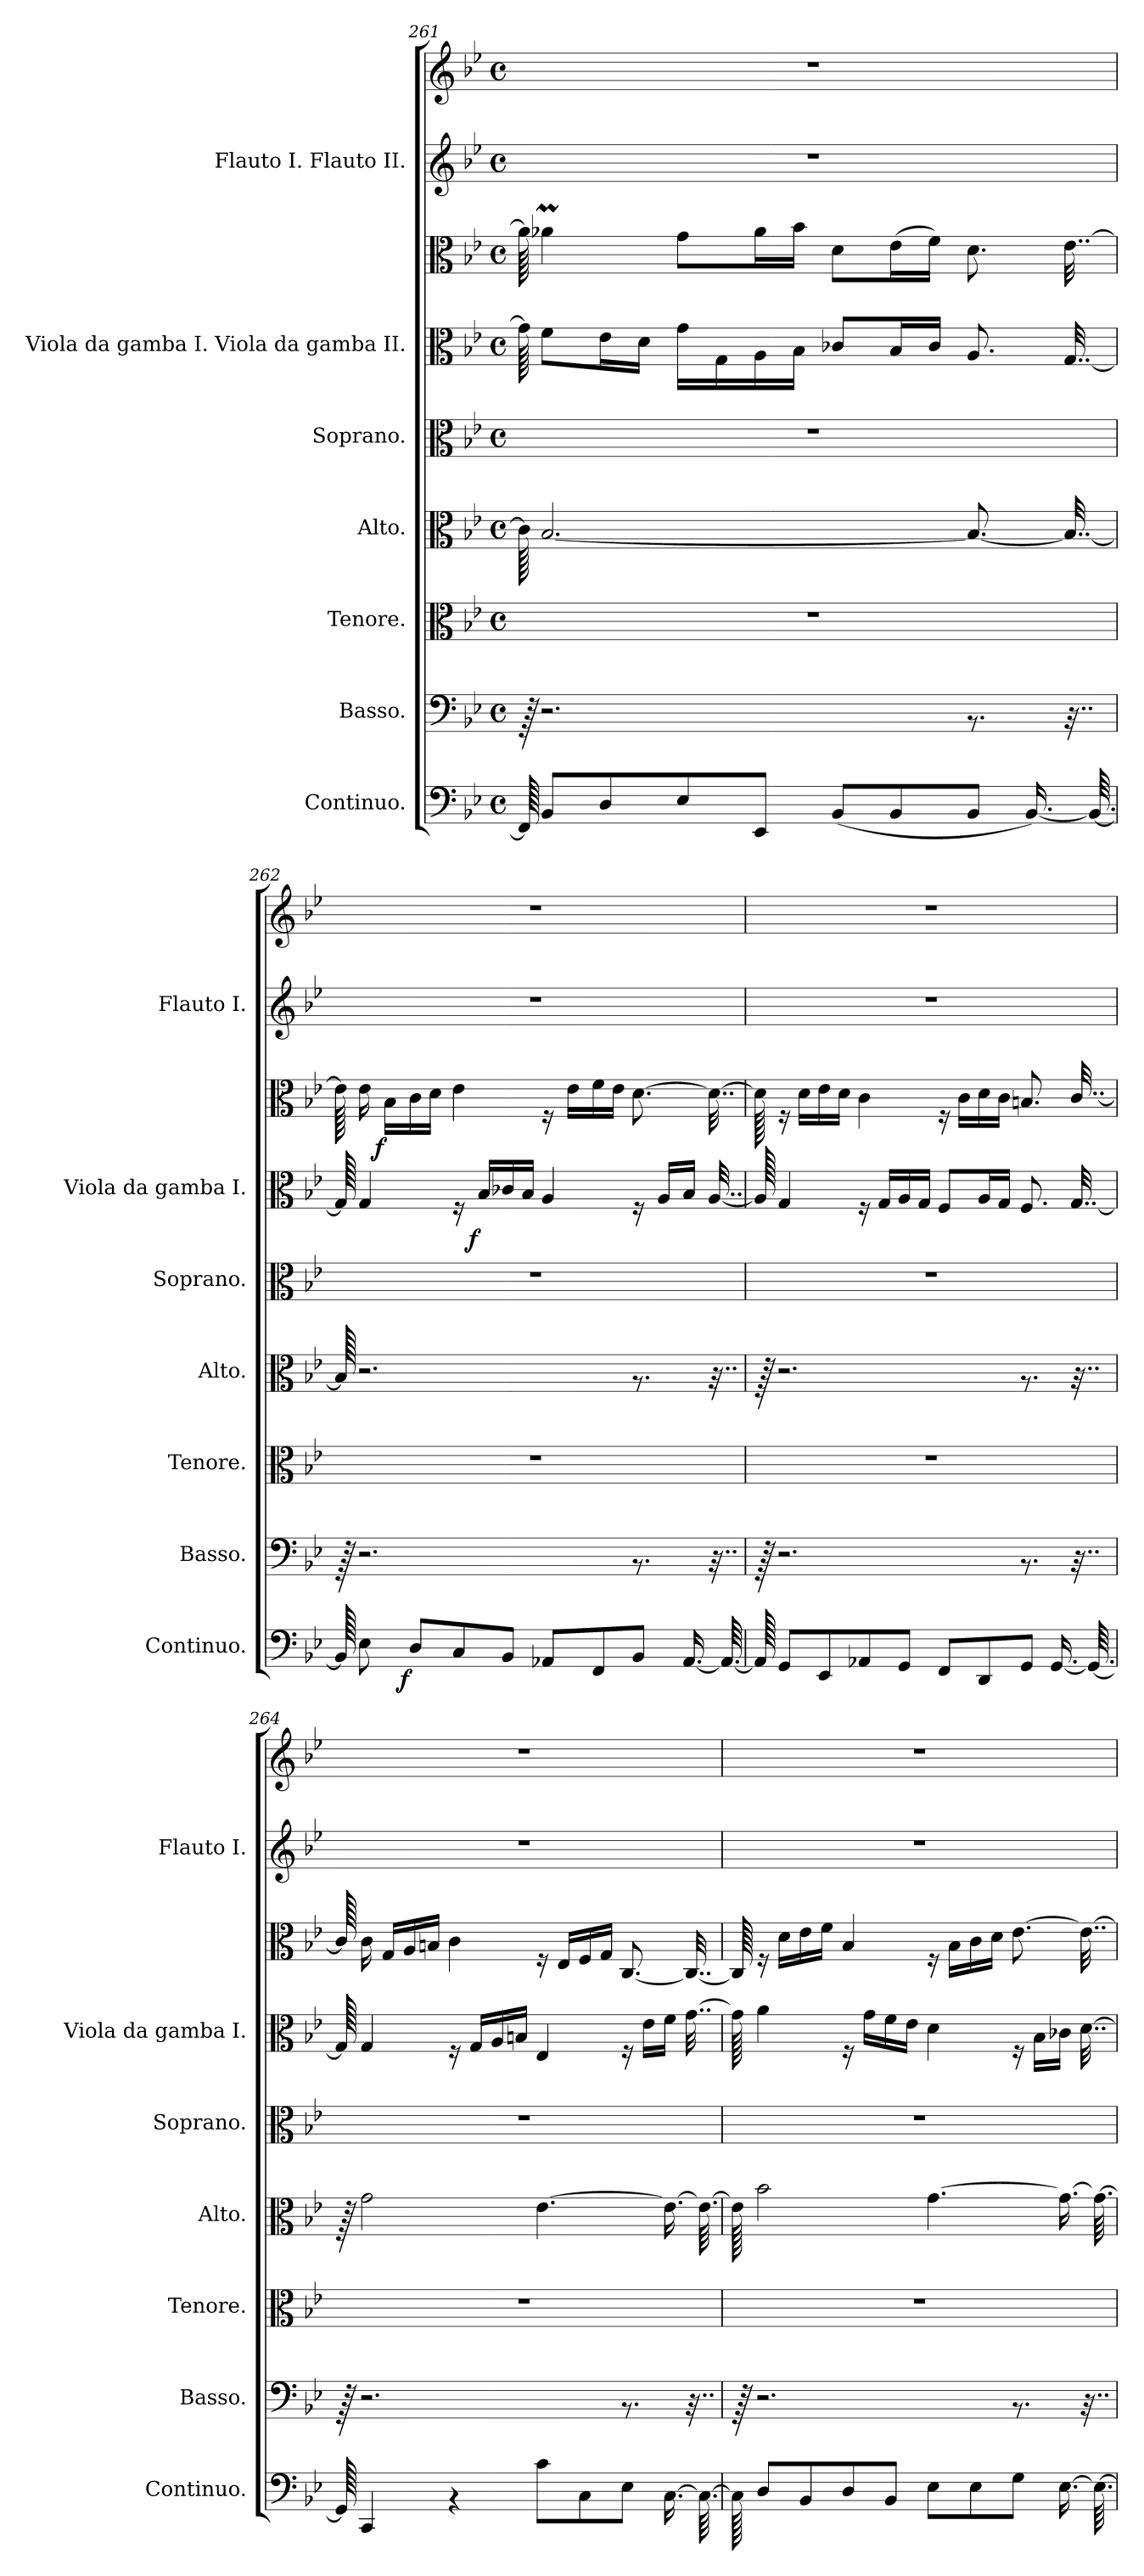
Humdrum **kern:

**kern	**dynam	**kern	**kern	**kern	**kern	**kern	**kern	**dynam	**kern	**kern
*part7	*part7	*part6	*part5	*part4	*part3	*part2	*part2	*part2	*part1	*part1
*staff9	*staff9	*staff8	*staff7	*staff6	*staff5	*staff4	*staff3	*staff3/4	*staff2	*staff1
*I"Continuo.	*	*I"Basso.	*I"Tenore.	*I"Alto.	*I"Soprano.	*I"Viola da gamba I. Viola da gamba II.	*	*	*I"Flauto I. Flauto II.	*
*I'Continuo.	*	*I'Basso.	*I'Tenore.	*I'Alto.	*I'Soprano.	*I'Viola da gamba I.	*	*	*I'Flauto I.	*
!!LO:LB:g=z
*clefF4	*	*clefF4	*clefC3	*clefC3	*clefC3	*clefC3	*clefC3	*	*clefG2	*clefG2
*k[b-e-]	*	*k[b-e-]	*k[b-e-]	*k[b-e-]	*k[b-e-]	*k[b-e-]	*k[b-e-]	*	*k[b-e-]	*k[b-e-]
*B-:	*	*B-:	*B-:	*B-:	*B-:	*B-:	*B-:	*	*B-:	*B-:
*M4/4	*	*M4/4	*M4/4	*M4/4	*M4/4	*M4/4	*M4/4	*	*M4/4	*M4/4
*met(c)	*	*met(c)	*met(c)	*met(c)	*met(c)	*met(c)	*met(c)	*	*met(c)	*met(c)
=261	=261	=261	=261	=261	=261	=261	=261	=261	=261	=261
128FF/]	.	128rAA	1r	128c\]	1r	128g\]	128a-\]	.	1r	1r
8BB-/L	.	2.r	.	[<2.B-/	.	8f\L	4a-XM\	.	.	.
8D/	.	.	.	.	.	16e-\L	.	.	.	.
.	.	.	.	.	.	16d\JJ	.	.	.	.
8E-/	.	.	.	.	.	16g\LL	8g\L	.	.	.
.	.	.	.	.	.	16G\	.	.	.	.
8EE-/J	.	.	.	.	.	16A\	16a-\L	.	.	.
.	.	.	.	.	.	16B-\JJ	16b-\JJ	.	.	.
(<8BB-/L	.	.	.	.	.	8c-X/L	8d\L	.	.	.
8BB-/	.	.	.	.	.	16B-/L	(>16e-\L	.	.	.
.	.	.	.	.	.	16c-/JJ	16f\JJ)	.	.	.
8BB-/J	.	8.rAA	.	8.B-/_	.	8.A/	8.d\	.	.	.
[<16.BB-/)	.	.	.	.	.	.	.	.	.	.
.	.	32..rAA	.	32..B-/_	.	[<32..G/	[>32..e-\	.	.	.
64.BB-/_	.	.	.	.	.	.	.	.	.	.
=262	=262	=262	=262	=262	=262	=262	=262	=262	=262	=262
*^	*	*	*	*	*	*^	*^	*	*	*
128BB-/]	16...ryy	.	128rAA	1r	128B-/]	1r	128G/]	4ryy	128e-\]	32..ryy	.	1r	1r
8E-\	.	.	2.r	.	2.r	.	4G/	.	16e-\	.	.	.	.
!	!	!	!	!	!	!	!	!	!	!	!LO:DY:b	!	!
.	.	.	.	.	.	.	.	.	.	2ryy	f	.	.
.	.	.	.	.	.	.	.	.	16B-\LL	.	.	.	.
!	!	!LO:DY:b	!	!	!	!	!	!	!	!	!	!	!
.	2ryy	f	.	.	.	.	.	.	.	.	.	.	.
8D/L	.	.	.	.	.	.	.	.	16c\	.	.	.	.
.	.	.	.	.	.	.	.	.	16d\JJ	.	.	.	.
.	.	.	.	.	.	.	.	32..ryy	.	.	.	.	.
8C/	.	.	.	.	.	.	16rF	.	4e-\	.	.	.	.
!	!	!	!	!	!	!	!	!	!	!	!LO:DY:b=2	!	!
.	.	.	.	.	.	.	.	2ryy	.	.	f	.	.
.	.	.	.	.	.	.	16B-/LL	.	.	.	.	.	.
8BB-/J	.	.	.	.	.	.	16c-X/	.	.	.	.	.	.
.	.	.	.	.	.	.	16B-/JJ	.	.	.	.	.	.
8AA-X/L	.	.	.	.	.	.	4A/	.	16rF	.	.	.	.
.	.	.	.	.	.	.	.	.	.	4ryy	.	.	.
.	.	.	.	.	.	.	.	.	16e-\LL	.	.	.	.
.	4ryy	.	.	.	.	.	.	.	.	.	.	.	.
8FF/	.	.	.	.	.	.	.	.	16f\	.	.	.	.
.	.	.	.	.	.	.	.	.	16e-\JJ	.	.	.	.
8BB-/J	.	.	8.rAA	.	8.rG	.	16rF	.	[>8.d\	.	.	.	.
.	.	.	.	.	.	.	.	8ryy	.	8ryy	.	.	.
.	.	.	.	.	.	.	16A/LL	.	.	.	.	.	.
.	8ryy	.	.	.	.	.	.	.	.	.	.	.	.
[<16.AA-/	.	.	.	.	.	.	16B-/JJ	.	.	.	.	.	.
.	.	.	.	.	.	.	.	16ryy	.	16ryy	.	.	.
.	.	.	32..rAA	.	32..rG	.	[<32..A/	.	32..d\_	.	.	.	.
64.AA-/_	.	.	.	.	.	.	.	.	.	.	.	.	.
.	128ryy	.	.	.	.	.	.	128ryy	.	128ryy	.	.	.
*	*	*	*	*	*	*	*v	*v	*	*	*	*	*
*v	*v	*	*	*	*	*	*	*v	*v	*	*	*
=263	=263	=263	=263	=263	=263	=263	=263	=263	=263	=263
128AA-/]	.	128rAA	1r	128rG	1r	128A/]	128d\]	.	1r	1r
8GG/L	.	2.r	.	2.r	.	4G/	16rF	.	.	.
.	.	.	.	.	.	.	16d\LL	.	.	.
8EE-/	.	.	.	.	.	.	16e-\	.	.	.
.	.	.	.	.	.	.	16d\JJ	.	.	.
8AA-X/	.	.	.	.	.	16rF	4c\	.	.	.
.	.	.	.	.	.	16G/LL	.	.	.	.
8GG/J	.	.	.	.	.	16A/	.	.	.	.
.	.	.	.	.	.	16G/JJ	.	.	.	.
8FF/L	.	.	.	.	.	8F/L	16rF	.	.	.
.	.	.	.	.	.	.	16c\LL	.	.	.
8DD/	.	.	.	.	.	16A/L	16d\	.	.	.
.	.	.	.	.	.	16G/JJ	16c\JJ	.	.	.
8GG/J	.	8.rAA	.	8.rG	.	8.F/	8.Bn/	.	.	.
[<16.GG/	.	.	.	.	.	.	.	.	.	.
.	.	32..rAA	.	32..rG	.	[<32..G/	[<32..c/	.	.	.
64.GG/_	.	.	.	.	.	.	.	.	.	.
!!LO:PB:g=z
=264	=264	=264	=264	=264	=264	=264	=264	=264	=264	=264
128GG/]	.	128rAA	1r	128rG	1r	128G/]	128c/]	.	1r	1r
4CC/	.	2.r	.	2g\	.	4G/	16c\	.	.	.
.	.	.	.	.	.	.	16G/LL	.	.	.
.	.	.	.	.	.	.	16A/	.	.	.
.	.	.	.	.	.	.	16Bn/JJ	.	.	.
4rAA	.	.	.	.	.	16rF	4c\	.	.	.
.	.	.	.	.	.	16G/LL	.	.	.	.
.	.	.	.	.	.	16A/	.	.	.	.
.	.	.	.	.	.	16B/JJ	.	.	.	.
8c\L	.	.	.	[>4.e-\	.	4E-/	16rF	.	.	.
.	.	.	.	.	.	.	16E-/LL	.	.	.
8C\	.	.	.	.	.	.	16F/	.	.	.
.	.	.	.	.	.	.	16G/JJ	.	.	.
8E-\J	.	8.rAA	.	.	.	16rF	[<8.C/	.	.	.
.	.	.	.	.	.	16e-\LL	.	.	.	.
[>16.C\	.	.	.	16.e-\_	.	16f\JJ	.	.	.	.
.	.	32..rAA	.	.	.	[>32..g\	32..C/_	.	.	.
64.C\_	.	.	.	64.e-\_	.	.	.	.	.	.
=265	=265	=265	=265	=265	=265	=265	=265	=265	=265	=265
128C\]	.	128rAA	1r	128e-\]	1r	128g\]	128C/]	.	1r	1r
8D/L	.	2.r	.	2b-\	.	4a\	16rF	.	.	.
.	.	.	.	.	.	.	16d\LL	.	.	.
8BB-/	.	.	.	.	.	.	16e-\	.	.	.
.	.	.	.	.	.	.	16f\JJ	.	.	.
8D/	.	.	.	.	.	16rF	4B-/	.	.	.
.	.	.	.	.	.	16g\LL	.	.	.	.
8BB-/J	.	.	.	.	.	16f\	.	.	.	.
.	.	.	.	.	.	16e-\JJ	.	.	.	.
8E-\L	.	.	.	[>4.g\	.	4d\	16rF	.	.	.
.	.	.	.	.	.	.	16B-\LL	.	.	.
8E-\	.	.	.	.	.	.	16c\	.	.	.
.	.	.	.	.	.	.	16d\JJ	.	.	.
8G\J	.	8.rAA	.	.	.	16rF	[>8.e-\	.	.	.
.	.	.	.	.	.	16B-\LL	.	.	.	.
[>16.E-\	.	.	.	16.g\_	.	16c-X\JJ	.	.	.	.
.	.	32..rAA	.	.	.	[>32..d\	32..e-\_	.	.	.
64.E-\_	.	.	.	64.g\_	.	.	.	.	.	.
=	=	=	=	=	=	=	=	=	=	=
*-	*-	*-	*-	*-	*-	*-	*-	*-	*-	*-
